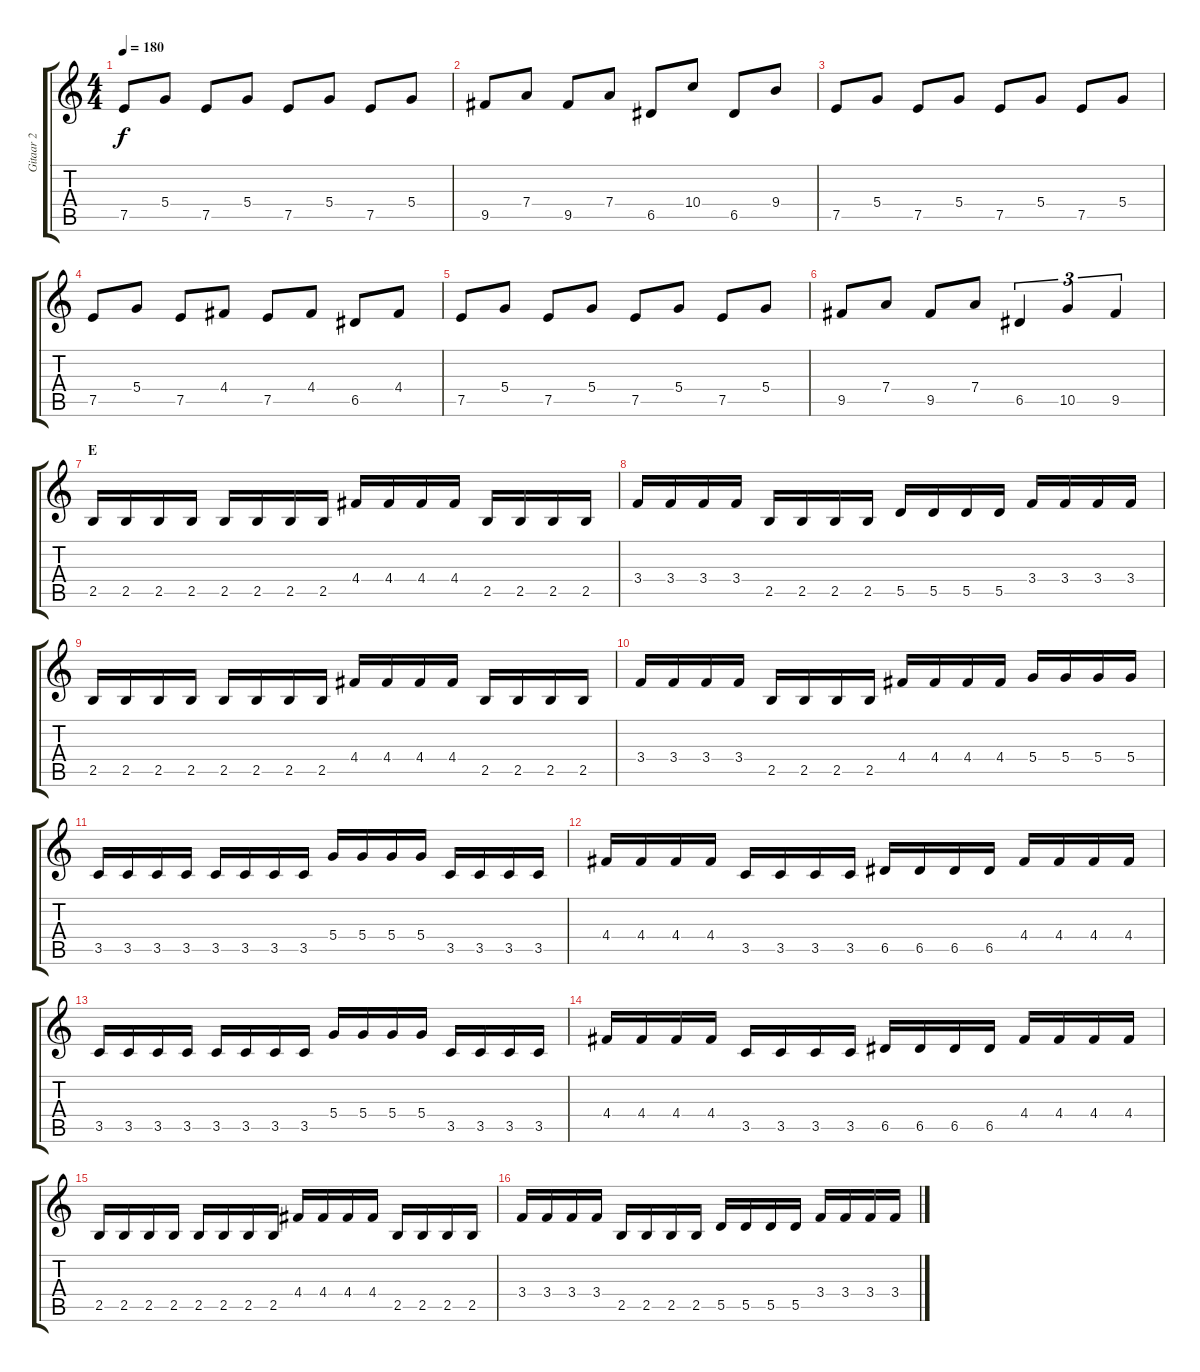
\track ("Gitaar 2" "Gitaar 2") {instrument overdrivenguitar}
\staff {score tabs}
\tuning (E4 B3 G3 D3 A2 E2) {hide}
\ts (4 4)
\tempo 180
\clef g2
\ks c
7.5.8{dy f} 5.4.8 7.5.8 5.4.8 7.5.8 5.4.8 7.5.8 5.4.8 |
9.5.8 7.4.8 9.5.8 7.4.8 6.5.8 10.4.8 6.5.8 9.4.8 |
7.5.8 5.4.8 7.5.8 5.4.8 7.5.8 5.4.8 7.5.8 5.4.8 |
7.5.8 5.4.8 7.5.8 4.4.8 7.5.8 4.4.8 6.5.8 4.4.8 |
7.5.8 5.4.8 7.5.8 5.4.8 7.5.8 5.4.8 7.5.8 5.4.8 |
9.5.8 7.4.8 9.5.8 7.4.8 6.5.4{tu (3 2)} 10.5.4{tu (3 2)} 9.5.4{tu (3 2)} |
\section ("" "E")
2.5.16{volume 16} 2.5.16 2.5.16 2.5.16 2.5.16 2.5.16 2.5.16 2.5.16 4.4.16 4.4.16 4.4.16 4.4.16 2.5.16 2.5.16 2.5.16 2.5.16 |
3.4.16 3.4.16 3.4.16 3.4.16 2.5.16 2.5.16 2.5.16 2.5.16 5.5.16 5.5.16 5.5.16 5.5.16 3.4.16 3.4.16 3.4.16 3.4.16 |
2.5.16 2.5.16 2.5.16 2.5.16 2.5.16 2.5.16 2.5.16 2.5.16 4.4.16 4.4.16 4.4.16 4.4.16 2.5.16 2.5.16 2.5.16 2.5.16 |
3.4.16 3.4.16 3.4.16 3.4.16 2.5.16 2.5.16 2.5.16 2.5.16 4.4.16 4.4.16 4.4.16 4.4.16 5.4.16 5.4.16 5.4.16 5.4.16 |
3.5.16 3.5.16 3.5.16 3.5.16 3.5.16 3.5.16 3.5.16 3.5.16 5.4.16 5.4.16 5.4.16 5.4.16 3.5.16 3.5.16 3.5.16 3.5.16 |
4.4.16 4.4.16 4.4.16 4.4.16 3.5.16 3.5.16 3.5.16 3.5.16 6.5.16 6.5.16 6.5.16 6.5.16 4.4.16 4.4.16 4.4.16 4.4.16 |
3.5.16 3.5.16 3.5.16 3.5.16 3.5.16 3.5.16 3.5.16 3.5.16 5.4.16 5.4.16 5.4.16 5.4.16 3.5.16 3.5.16 3.5.16 3.5.16 |
4.4.16 4.4.16 4.4.16 4.4.16 3.5.16 3.5.16 3.5.16 3.5.16 6.5.16 6.5.16 6.5.16 6.5.16 4.4.16 4.4.16 4.4.16 4.4.16 |
2.5.16 2.5.16 2.5.16 2.5.16 2.5.16 2.5.16 2.5.16 2.5.16 4.4.16 4.4.16 4.4.16 4.4.16 2.5.16 2.5.16 2.5.16 2.5.16 |
3.4.16 3.4.16 3.4.16 3.4.16 2.5.16 2.5.16 2.5.16 2.5.16 5.5.16 5.5.16 5.5.16 5.5.16 3.4.16 3.4.16 3.4.16 3.4.16
